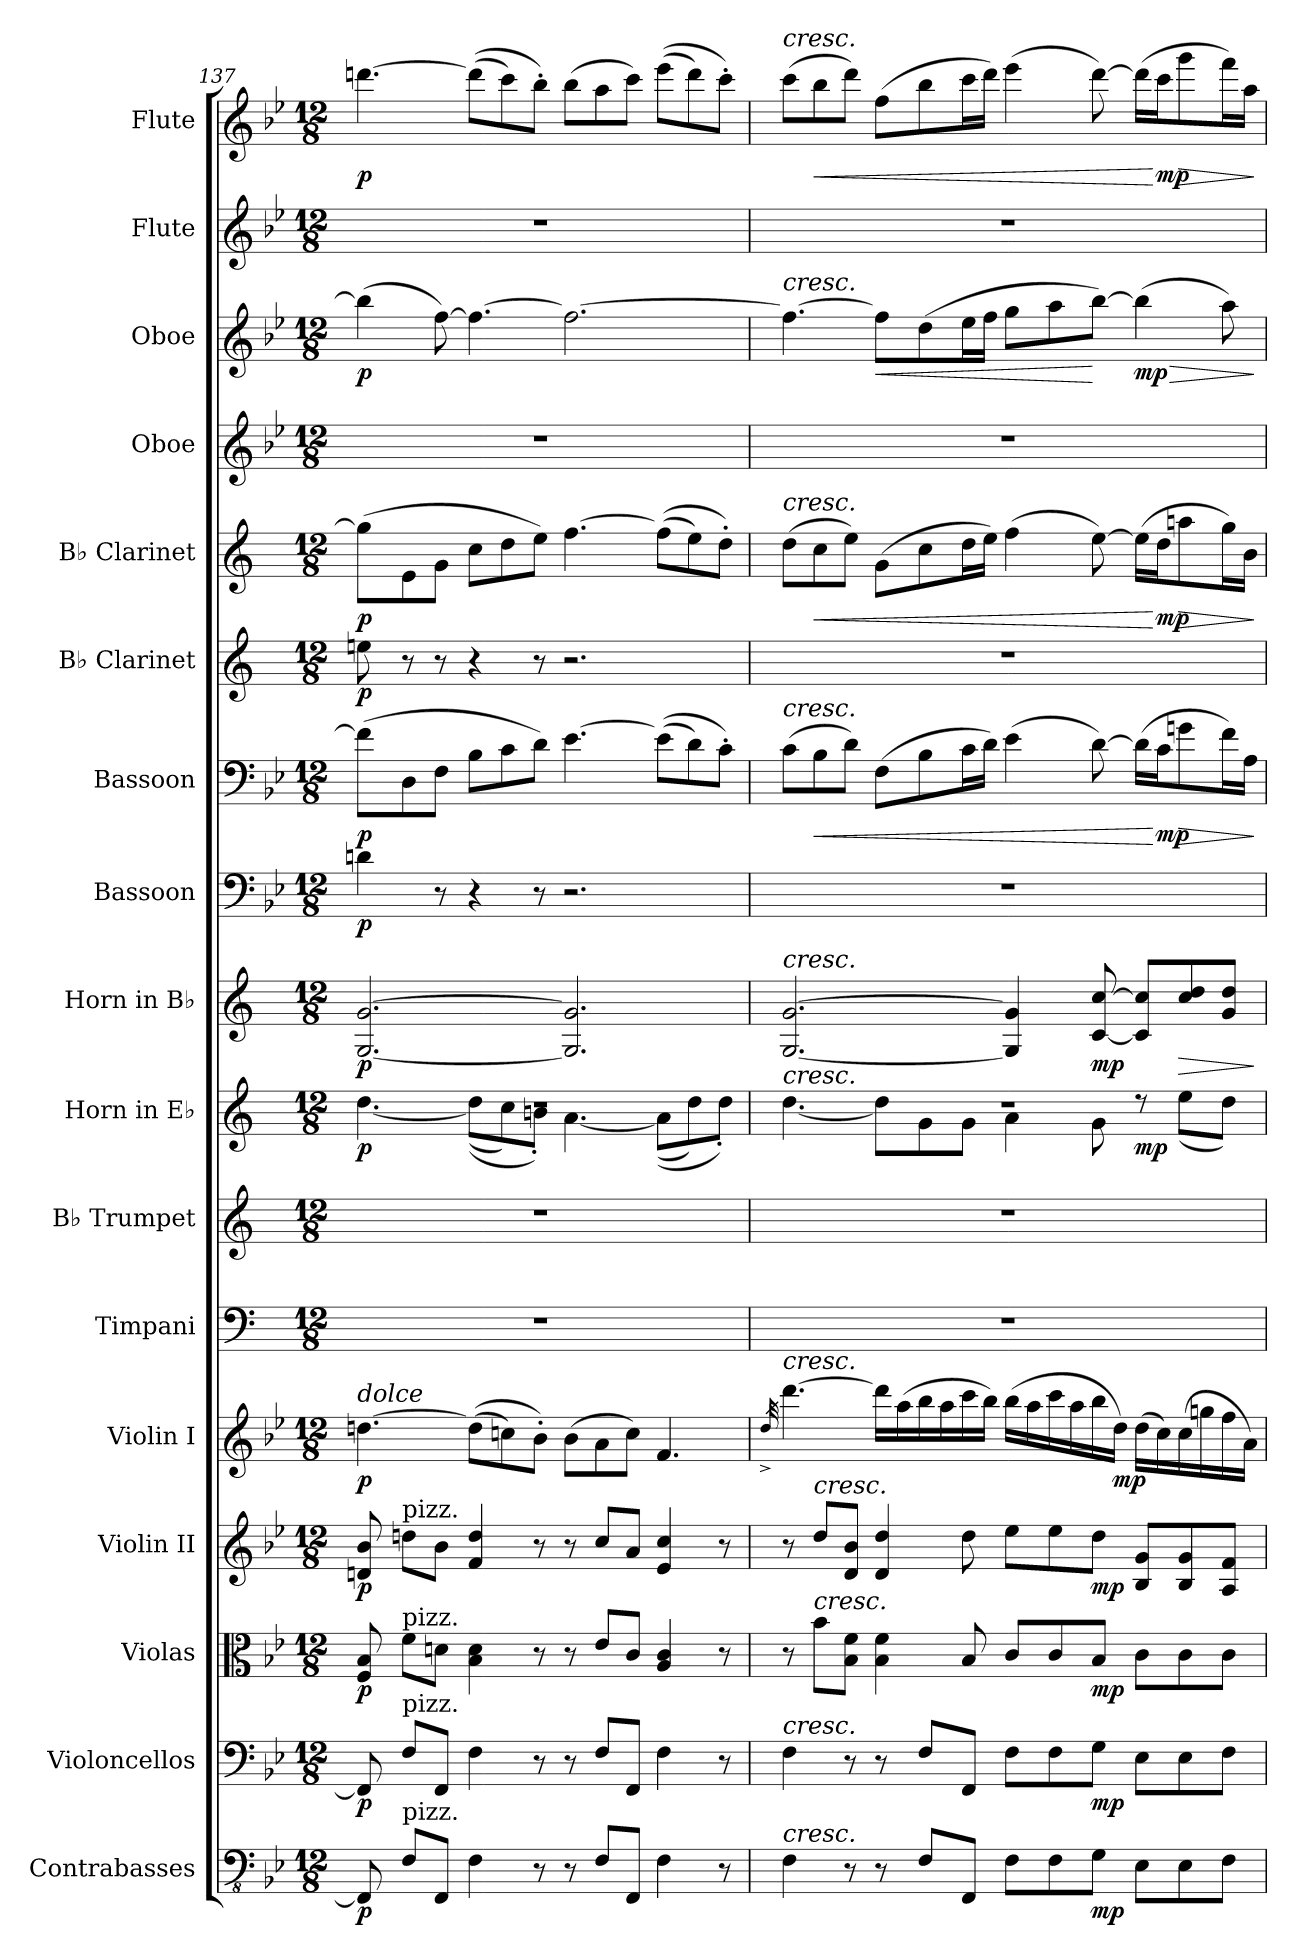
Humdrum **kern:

**kern	**dynam	**kern	**dynam	**kern	**dynam	**kern	**dynam	**kern	**dynam	**kern	**kern	**kern	**dynam	**kern	**dynam	**kern	**dynam	**kern	**dynam	**kern	**dynam	**kern	**dynam	**kern	**kern	**dynam	**kern	**kern	**dynam
*part17	*part17	*part16	*part16	*part15	*part15	*part14	*part14	*part13	*part13	*part12	*part11	*part10	*part10	*part9	*part9	*part8	*part8	*part7	*part7	*part6	*part6	*part5	*part5	*part4	*part3	*part3	*part2	*part1	*part1
*staff17	*staff17	*staff16	*staff16	*staff15	*staff15	*staff14	*staff14	*staff13	*staff13	*staff12	*staff11	*staff10	*staff10	*staff9	*staff9	*staff8	*staff8	*staff7	*staff7	*staff6	*staff6	*staff5	*staff5	*staff4	*staff3	*staff3	*staff2	*staff1	*staff1
*I"Contrabasses	*	*I"Violoncellos	*	*I"Violas	*	*I"Violin II	*	*I"Violin I	*	*I"Timpani	*I"B♭ Trumpet	*I"Horn in E♭	*	*I"Horn in B♭	*	*I"Bassoon	*	*I"Bassoon	*	*I"B♭ Clarinet	*	*I"B♭ Clarinet	*	*I"Oboe	*I"Oboe	*	*I"Flute	*I"Flute	*
*I'Cbs.	*	*I'Vcs.	*	*I'Vlas.	*	*I'Vln II.	*	*I'Vln I.	*	*I'Timp.	*I'B♭ Tpt.	*	*	*	*	*I'Bsn.	*	*I'Bsn.	*	*I'B♭ Cl.	*	*I'B♭ Cl.	*	*I'Ob.	*I'Ob.	*	*I'Fl.	*I'Fl.	*
*clefFv4	*	*clefF4	*	*clefC3	*	*clefG2	*	*clefG2	*	*clefF4	*clefG2	*clefG2	*	*clefG2	*	*clefF4	*	*clefF4	*	*clefG2	*	*clefG2	*	*clefG2	*clefG2	*	*clefG2	*clefG2	*
*	*	*	*	*	*	*	*	*	*	*	*ITrd1c2	*ITrd5c9	*	*ITrd1c2	*	*	*	*	*	*ITrd1c2	*	*ITrd1c2	*	*	*	*	*	*	*
*k[b-e-]	*	*k[b-e-]	*	*k[b-e-]	*	*k[b-e-]	*	*k[b-e-]	*	*k[]	*k[b-e-]	*k[b-e-a-]	*	*k[b-e-]	*	*k[b-e-]	*	*k[b-e-]	*	*k[b-e-]	*	*k[b-e-]	*	*k[b-e-]	*k[b-e-]	*	*k[b-e-]	*k[b-e-]	*
*M12/8	*	*M12/8	*	*M12/8	*	*M12/8	*	*M12/8	*	*M12/8	*M12/8	*M12/8	*	*M12/8	*	*M12/8	*	*M12/8	*	*M12/8	*	*M12/8	*	*M12/8	*M12/8	*	*M12/8	*M12/8	*
=137	=137	=137	=137	=137	=137	=137	=137	=137	=137	=137	=137	=137	=137	=137	=137	=137	=137	=137	=137	=137	=137	=137	=137	=137	=137	=137	=137	=137	=137
*	*	*	*	*	*	*	*	*	*	*	*	*^	*	*	*	*	*	*	*	*	*	*	*	*	*	*	*	*	*
!	!	!	!	!	!	!	!	!LO:TX:a:i:t=dolce	!	!	!	!	!	!	!	!	!	!	!	!	!	!	!	!	!	!	!	!	!	!
!	!LO:DY:b	!	!LO:DY:b	!	!LO:DY:b	!	!LO:DY:b	!	!LO:DY:b	!	!	!	!	!LO:DY:b	!	!LO:DY:b	!	!LO:DY:b	!	!LO:DY:b	!	!LO:DY:b	!	!LO:DY:b	!	!	!LO:DY:b	!	!	!LO:DY:b
8FFF/]	p	8FF/]	p	8F/ 8B-/	p	8dn/ 8b-/	p	[4.ddn\	p	1.r	1.r	1.rdd	[4.f\	p	[2.F/ [2.f/	p	4dn\	p	(8f\L]	p	8ddn\	p	(8ff\L]	p	1.r	(4bb-\]	p	1.r	[4.dddn\	p
!	!	!	!	!	!	!LO:TX:a:t=pizz.	!	!	!	!	!	!	!	!	!	!	!	!	!	!	!	!	!	!	!	!	!	!	!	!
!	!	!	!	!LO:TX:a:t=pizz.	!	!	!	!	!	!	!	!	!	!	!	!	!	!	!	!	!	!	!	!	!	!	!	!	!	!
!	!	!LO:TX:a:t=pizz.	!	!	!	!	!	!	!	!	!	!	!	!	!	!	!	!	!	!	!	!	!	!	!	!	!	!	!	!
!LO:TX:a:t=pizz.	!	!	!	!	!	!	!	!	!	!	!	!	!	!	!	!	!	!	!	!	!	!	!	!	!	!	!	!	!	!
8FF\L	.	8F\L	.	8f\L	.	8ddn\L	.	.	.	.	.	.	.	.	.	.	.	.	8D\	.	8r	.	8d\	.	.	.	.	.	.	.
8FFF/J	.	8FF/J	.	8dn\J	.	8b-\J	.	.	.	.	.	.	.	.	.	.	8r	.	8F\J	.	8r	.	8f\J	.	.	[8ff\)	.	.	.	.
4FF\	.	4F\	.	4B-\ 4d\	.	4f/ 4dd/	.	((8dd\L]	.	.	.	.	(>(>8f\L]	.	.	.	4r	.	8B-\L	.	4r	.	8b-\L	.	.	4.ff\_	.	.	((8ddd\L]	.
.	.	.	.	.	.	.	.	8ccn\)	.	.	.	.	8e-\)	.	.	.	.	.	8c\	.	.	.	8cc\	.	.	.	.	.	8ccc\)	.
8r	.	8r	.	8r	.	8r	.	8b-'\J)	.	.	.	.	8dn'\J)	.	.	.	8r	.	8d\J)	.	8r	.	8dd\J)	.	.	.	.	.	8bb-'\J)	.
8r	.	8r	.	8r	.	8r	.	(8b-\L	.	.	.	.	[4.c\	.	2.F/] 2.f/]	.	2.r	.	[4.e-\	.	2.r	.	[4.ee-\	.	.	2.ff\_	.	.	(8bb-\L	.
8FF\L	.	8F\L	.	8e-/L	.	8cc/L	.	8a\	.	.	.	.	.	.	.	.	.	.	.	.	.	.	.	.	.	.	.	.	8aa\	.
8FFF/J	.	8FF/J	.	8c/J	.	8a/J	.	8cc\J)	.	.	.	.	.	.	.	.	.	.	.	.	.	.	.	.	.	.	.	.	8ccc\J)	.
4FF\	.	4F\	.	4A/ 4c/	.	4e-/ 4cc/	.	4.f/	.	.	.	.	(>(>8c\L]	.	.	.	.	.	((8e-\L]	.	.	.	((8ee-\L]	.	.	.	.	.	((8eee-\L	.
.	.	.	.	.	.	.	.	.	.	.	.	.	8f\)	.	.	.	.	.	8d\)	.	.	.	8dd\)	.	.	.	.	.	8ddd\)	.
8r	.	8r	.	8r	.	8r	.	.	.	.	.	.	8f'\J)	.	.	.	.	.	8c'\J)	.	.	.	8cc'\J)	.	.	.	.	.	8ccc'\J)	.
=138	=138	=138	=138	=138	=138	=138	=138	=138	=138	=138	=138	=138	=138	=138	=138	=138	=138	=138	=138	=138	=138	=138	=138	=138	=138	=138	=138	=138	=138	=138
.	.	.	.	.	.	.	.	32qdd^/	.	.	.	.	.	.	.	.	.	.	.	.	.	.	.	.	.	.	.	.	.	.
!	!	!	!	!	!	!	!	!	!	!	!	!	!	!	!	!	!	!	!	!	!	!	!	!	!	!	!	!	!LO:TX:a:i:t=cresc.	!
!	!	!	!	!	!	!	!	!	!	!	!	!	!	!	!	!	!	!	!	!	!	!	!	!	!	!LO:TX:a:i:t=cresc.	!	!	!	!
!	!	!	!	!	!	!	!	!	!	!	!	!	!	!	!	!	!	!	!	!	!	!	!LO:TX:a:i:t=cresc.	!	!	!	!	!	!	!
!	!	!	!	!	!	!	!	!	!	!	!	!	!	!	!	!	!	!	!LO:TX:a:i:t=cresc.	!	!	!	!	!	!	!	!	!	!	!
!	!	!	!	!	!	!	!	!	!	!	!	!	!	!	!LO:TX:a:i:t=cresc.	!	!	!	!	!	!	!	!	!	!	!	!	!	!	!
!	!	!	!	!	!	!	!	!	!	!	!	!LO:TX:a:i:t=cresc.	!	!	!	!	!	!	!	!	!	!	!	!	!	!	!	!	!	!
!	!	!	!	!	!	!	!	!LO:TX:a:i:t=cresc.	!	!	!	!	!	!	!	!	!	!	!	!	!	!	!	!	!	!	!	!	!	!
!	!	!LO:TX:a:i:t=cresc.	!	!	!	!	!	!	!	!	!	!	!	!	!	!	!	!	!	!	!	!	!	!	!	!	!	!	!	!
!LO:TX:a:i:t=cresc.	!	!	!	!	!	!	!	!	!	!	!	!	!	!	!	!	!	!	!	!	!	!	!	!	!	!	!	!	!	!
4FF\	.	4F\	.	8r	.	8r	.	[4.ddd\	.	1.r	1.r	1.rdd	[4.f\	.	[2.F/ [2.f/	.	1.r	.	(8c\L	.	1.r	.	(8cc\L	.	1.r	4.ff\_	.	1.r	(8ccc\L	.
!	!	!	!	!	!	!LO:TX:a:i:t=cresc.	!	!	!	!	!	!	!	!	!	!	!	!	!	!	!	!	!	!	!	!	!	!	!	!
!	!	!	!	!LO:TX:a:i:t=cresc.	!	!	!	!	!	!	!	!	!	!	!	!	!	!	!	!	!	!	!	!	!	!	!	!	!	!
!	!	!	!	!	!	!	!	!	!	!	!	!	!	!	!	!	!	!	!	!LO:HP:b	!	!	!	!LO:HP:b	!	!	!	!	!	!LO:HP:b
.	.	.	.	8b-\L	.	8dd/L	.	.	.	.	.	.	.	.	.	.	.	.	8B-\	<	.	.	8b-\	<	.	.	.	.	8bb-\	<
8r	.	8r	.	8B-\ 8f\J	.	8d/ 8b-/J	.	.	.	.	.	.	.	.	.	.	.	.	8d\J)	.	.	.	8dd\J)	.	.	.	.	.	8ddd\J)	.
!	!	!	!	!	!	!	!	!	!	!	!	!	!	!	!	!	!	!	!	!	!	!	!	!	!	!	!LO:HP:b	!	!	!
8r	.	8r	.	4B-\ 4f\	.	4d/ 4dd/	.	16ddd\LL]	.	.	.	.	8f\L]	.	.	.	.	.	(8F\L	.	.	.	(8f\L	.	.	8ff\L]	<	.	(8ff\L	.
.	.	.	.	.	.	.	.	(16aa\	.	.	.	.	.	.	.	.	.	.	.	.	.	.	.	.	.	.	.	.	.	.
8FF\L	.	8F\L	.	.	.	.	.	16bb-\	.	.	.	.	8B-\	.	.	.	.	.	8B-\	.	.	.	8b-\	.	.	(8dd\	.	.	8bb-\	.
.	.	.	.	.	.	.	.	16aa\	.	.	.	.	.	.	.	.	.	.	.	.	.	.	.	.	.	.	.	.	.	.
8FFF/J	.	8FF/J	.	8B-/	.	8dd\	.	16ccc\	.	.	.	.	8B-\J	.	.	.	.	.	16c\L	.	.	.	16cc\L	.	.	16ee-\L	.	.	16ccc\L	.
.	.	.	.	.	.	.	.	16bb-\JJ)	.	.	.	.	.	.	.	.	.	.	16d\JJ)	.	.	.	16dd\JJ)	.	.	16ff\JJ	.	.	16ddd\JJ)	.
8FF\L	.	8F\L	.	8c/L	.	8ee-\L	.	(16bb-\LL	.	.	.	.	4c\	.	4F/] 4f/]	.	.	.	(4e-\	.	.	.	(4ee-\	.	.	8gg\L	.	.	(4eee-\	.
.	.	.	.	.	.	.	.	16aa\	.	.	.	.	.	.	.	.	.	.	.	.	.	.	.	.	.	.	.	.	.	.
8FF\	.	8F\	.	8c/	.	8ee-\	.	16ccc\	.	.	.	.	.	.	.	.	.	.	.	.	.	.	.	.	.	8aa\	.	.	.	.
.	.	.	.	.	.	.	.	16aa\	.	.	.	.	.	.	.	.	.	.	.	.	.	.	.	.	.	.	.	.	.	.
!	!LO:DY:b	!	!LO:DY:b	!	!LO:DY:b	!	!LO:DY:b	!	!	!	!	!	!	!	!	!LO:DY:b	!	!	!	!	!	!	!	!	!	!	!	!	!	!
8GG\J	mp	8G\J	mp	8B-/J	mp	8dd\J	mp	16bb-\	.	.	.	.	8B-\	.	[8B-/ [8b-/	mp	.	.	[8d\)	.	.	.	[8dd\)	.	.	[8bb-\J)	[	.	[8ddd\)	.
!	!	!	!	!	!	!	!	!	!LO:DY:b	!	!	!	!	!	!	!	!	!	!	!	!	!	!	!	!	!	!	!	!	!
.	.	.	.	.	.	.	.	16dd\JJ)	mp	.	.	.	.	.	.	.	.	.	.	.	.	.	.	.	.	.	.	.	.	.
!	!	!	!	!	!	!	!	!	!	!	!	!	!	!LO:DY:b	!	!	!	!	!	!	!	!	!	!	!	!	!LO:HP:b	!	!	!
!	!	!	!	!	!	!	!	!	!	!	!	!	!	!	!	!	!	!	!	!	!	!	!	!	!	!	!LO:DY:n=1:b	!	!	!
8EE-\L	.	8E-\L	.	8c\L	.	8B-/ 8g/L	.	(16dd\LL	.	.	.	.	8rdd	mp	8B-/] 8b-/]L	.	.	.	(16d\LL]	.	.	.	(16dd\LL]	.	.	(4bb-\]	> mp	.	(16ddd\LL]	.
!	!	!	!	!	!	!	!	!	!	!	!	!	!	!	!	!	!	!	!	!LO:DY:n=1:b	!	!	!	!LO:DY:n=1:b	!	!	!	!	!	!LO:DY:n=1:b
.	.	.	.	.	.	.	.	16cc\)	.	.	.	.	.	.	.	.	.	.	16c\J	[ mp	.	.	16cc\J	[ mp	.	.	.	.	16ccc\J	[ mp
!	!	!	!	!	!	!	!	!	!	!	!	!	!	!	!	!LO:HP:b	!	!	!	!LO:HP:b	!	!	!	!LO:HP:b	!	!	!	!	!	!LO:HP:b
8EE-\	.	8E-\	.	8c\	.	8B-/ 8g/	.	(16cc\	.	.	.	.	(8g\L	.	8b-/ 8cc/	>	.	.	8gn\	>	.	.	8ggn\	>	.	.	.	.	8ggg\	>
.	.	.	.	.	.	.	.	16ggn\	.	.	.	.	.	.	.	.	.	.	.	.	.	.	.	.	.	.	.	.	.	.
8FF\J	.	8F\J	.	8c\J	.	8A/ 8f/J	.	16ff\	.	.	.	.	8f\J)	.	8f/ 8cc/J	.	.	.	16f\L)	.	.	.	16ff\L)	.	.	8aa\)	.	.	16fff\L)	.
.	.	.	.	.	.	.	.	16a\JJ)	.	.	.	.	.	.	.	.	.	.	16A\JJ	.	.	.	16a\JJ	.	.	.	.	.	16aa\JJ	.
*	*	*	*	*	*	*	*	*	*	*	*	*v	*v	*	*	*	*	*	*	*	*	*	*	*	*	*	*	*	*	*
.	.	.	.	.	.	.	.	.	.	.	.	.	.	.	]	.	.	.	]	.	.	.	]	.	.	]	.	.	]
=	=	=	=	=	=	=	=	=	=	=	=	=	=	=	=	=	=	=	=	=	=	=	=	=	=	=	=	=	=
*-	*-	*-	*-	*-	*-	*-	*-	*-	*-	*-	*-	*-	*-	*-	*-	*-	*-	*-	*-	*-	*-	*-	*-	*-	*-	*-	*-	*-	*-
